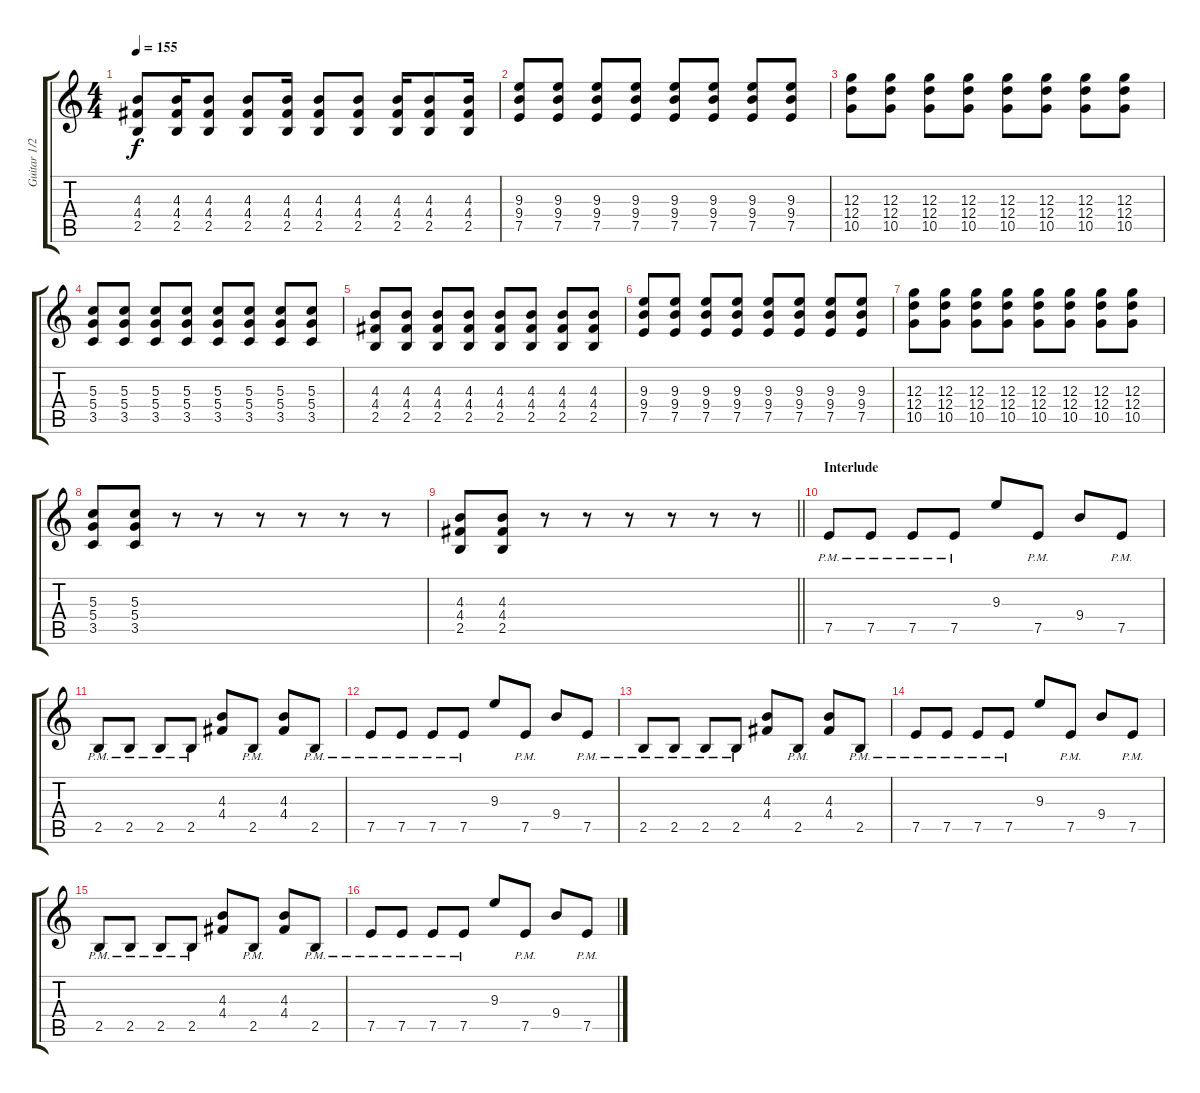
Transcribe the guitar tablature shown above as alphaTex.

\track ("Guitar 1/2" "Guitar 1/2") {instrument distortionguitar}
\staff {score tabs}
\tuning (E4 B3 G3 D3 A2 E2) {hide}
\ts (4 4)
\tempo 155
\clef g2
\ks c
(4.3 4.4 2.5).8{dy f} (4.3 4.4 2.5).16 (4.3 4.4 2.5).8 (4.3 4.4 2.5).8 (4.3 4.4 2.5).16 (4.3 4.4 2.5).8 (4.3 4.4 2.5).8 (4.3 4.4 2.5).16 (4.3 4.4 2.5).8 (4.3 4.4 2.5).16 |
(9.3 9.4 7.5).8 (9.3 9.4 7.5).8 (9.3 9.4 7.5).8 (9.3 9.4 7.5).8 (9.3 9.4 7.5).8 (9.3 9.4 7.5).8 (9.3 9.4 7.5).8 (9.3 9.4 7.5).8 |
(12.3 12.4 10.5).8 (12.3 12.4 10.5).8 (12.3 12.4 10.5).8 (12.3 12.4 10.5).8 (12.3 12.4 10.5).8 (12.3 12.4 10.5).8 (12.3 12.4 10.5).8 (12.3 12.4 10.5).8 |
(5.3 5.4 3.5).8 (5.3 5.4 3.5).8 (5.3 5.4 3.5).8 (5.3 5.4 3.5).8 (5.3 5.4 3.5).8 (5.3 5.4 3.5).8 (5.3 5.4 3.5).8 (5.3 5.4 3.5).8 |
(4.3 4.4 2.5).8 (4.3 4.4 2.5).8 (4.3 4.4 2.5).8 (4.3 4.4 2.5).8 (4.3 4.4 2.5).8 (4.3 4.4 2.5).8 (4.3 4.4 2.5).8 (4.3 4.4 2.5).8 |
(9.3 9.4 7.5).8 (9.3 9.4 7.5).8 (9.3 9.4 7.5).8 (9.3 9.4 7.5).8 (9.3 9.4 7.5).8 (9.3 9.4 7.5).8 (9.3 9.4 7.5).8 (9.3 9.4 7.5).8 |
(12.3 12.4 10.5).8 (12.3 12.4 10.5).8 (12.3 12.4 10.5).8 (12.3 12.4 10.5).8 (12.3 12.4 10.5).8 (12.3 12.4 10.5).8 (12.3 12.4 10.5).8 (12.3 12.4 10.5).8 |
(5.3 5.4 3.5).8 (5.3 5.4 3.5).8 r.8 r.8 r.8 r.8 r.8 r.8 |
\barLineRight lightlight
(4.3 4.4 2.5).8 (4.3 4.4 2.5).8 r.8 r.8 r.8 r.8 r.8 r.8 |
\section ("" "Interlude")
7.5{pm}.8 7.5{pm}.8 7.5{pm}.8 7.5{pm}.8 9.3.8 7.5{pm}.8 9.4.8 7.5{pm}.8 |
2.5{pm}.8 2.5{pm}.8 2.5{pm}.8 2.5{pm}.8 (4.3 4.4).8 2.5{pm}.8 (4.3 4.4).8 2.5{pm}.8 |
7.5{pm}.8 7.5{pm}.8 7.5{pm}.8 7.5{pm}.8 9.3.8 7.5{pm}.8 9.4.8 7.5{pm}.8 |
2.5{pm}.8 2.5{pm}.8 2.5{pm}.8 2.5{pm}.8 (4.3 4.4).8 2.5{pm}.8 (4.3 4.4).8 2.5{pm}.8 |
7.5{pm}.8 7.5{pm}.8 7.5{pm}.8 7.5{pm}.8 9.3.8 7.5{pm}.8 9.4.8 7.5{pm}.8 |
2.5{pm}.8 2.5{pm}.8 2.5{pm}.8 2.5{pm}.8 (4.3 4.4).8 2.5{pm}.8 (4.3 4.4).8 2.5{pm}.8 |
7.5{pm}.8 7.5{pm}.8 7.5{pm}.8 7.5{pm}.8 9.3.8 7.5{pm}.8 9.4.8 7.5{pm}.8
